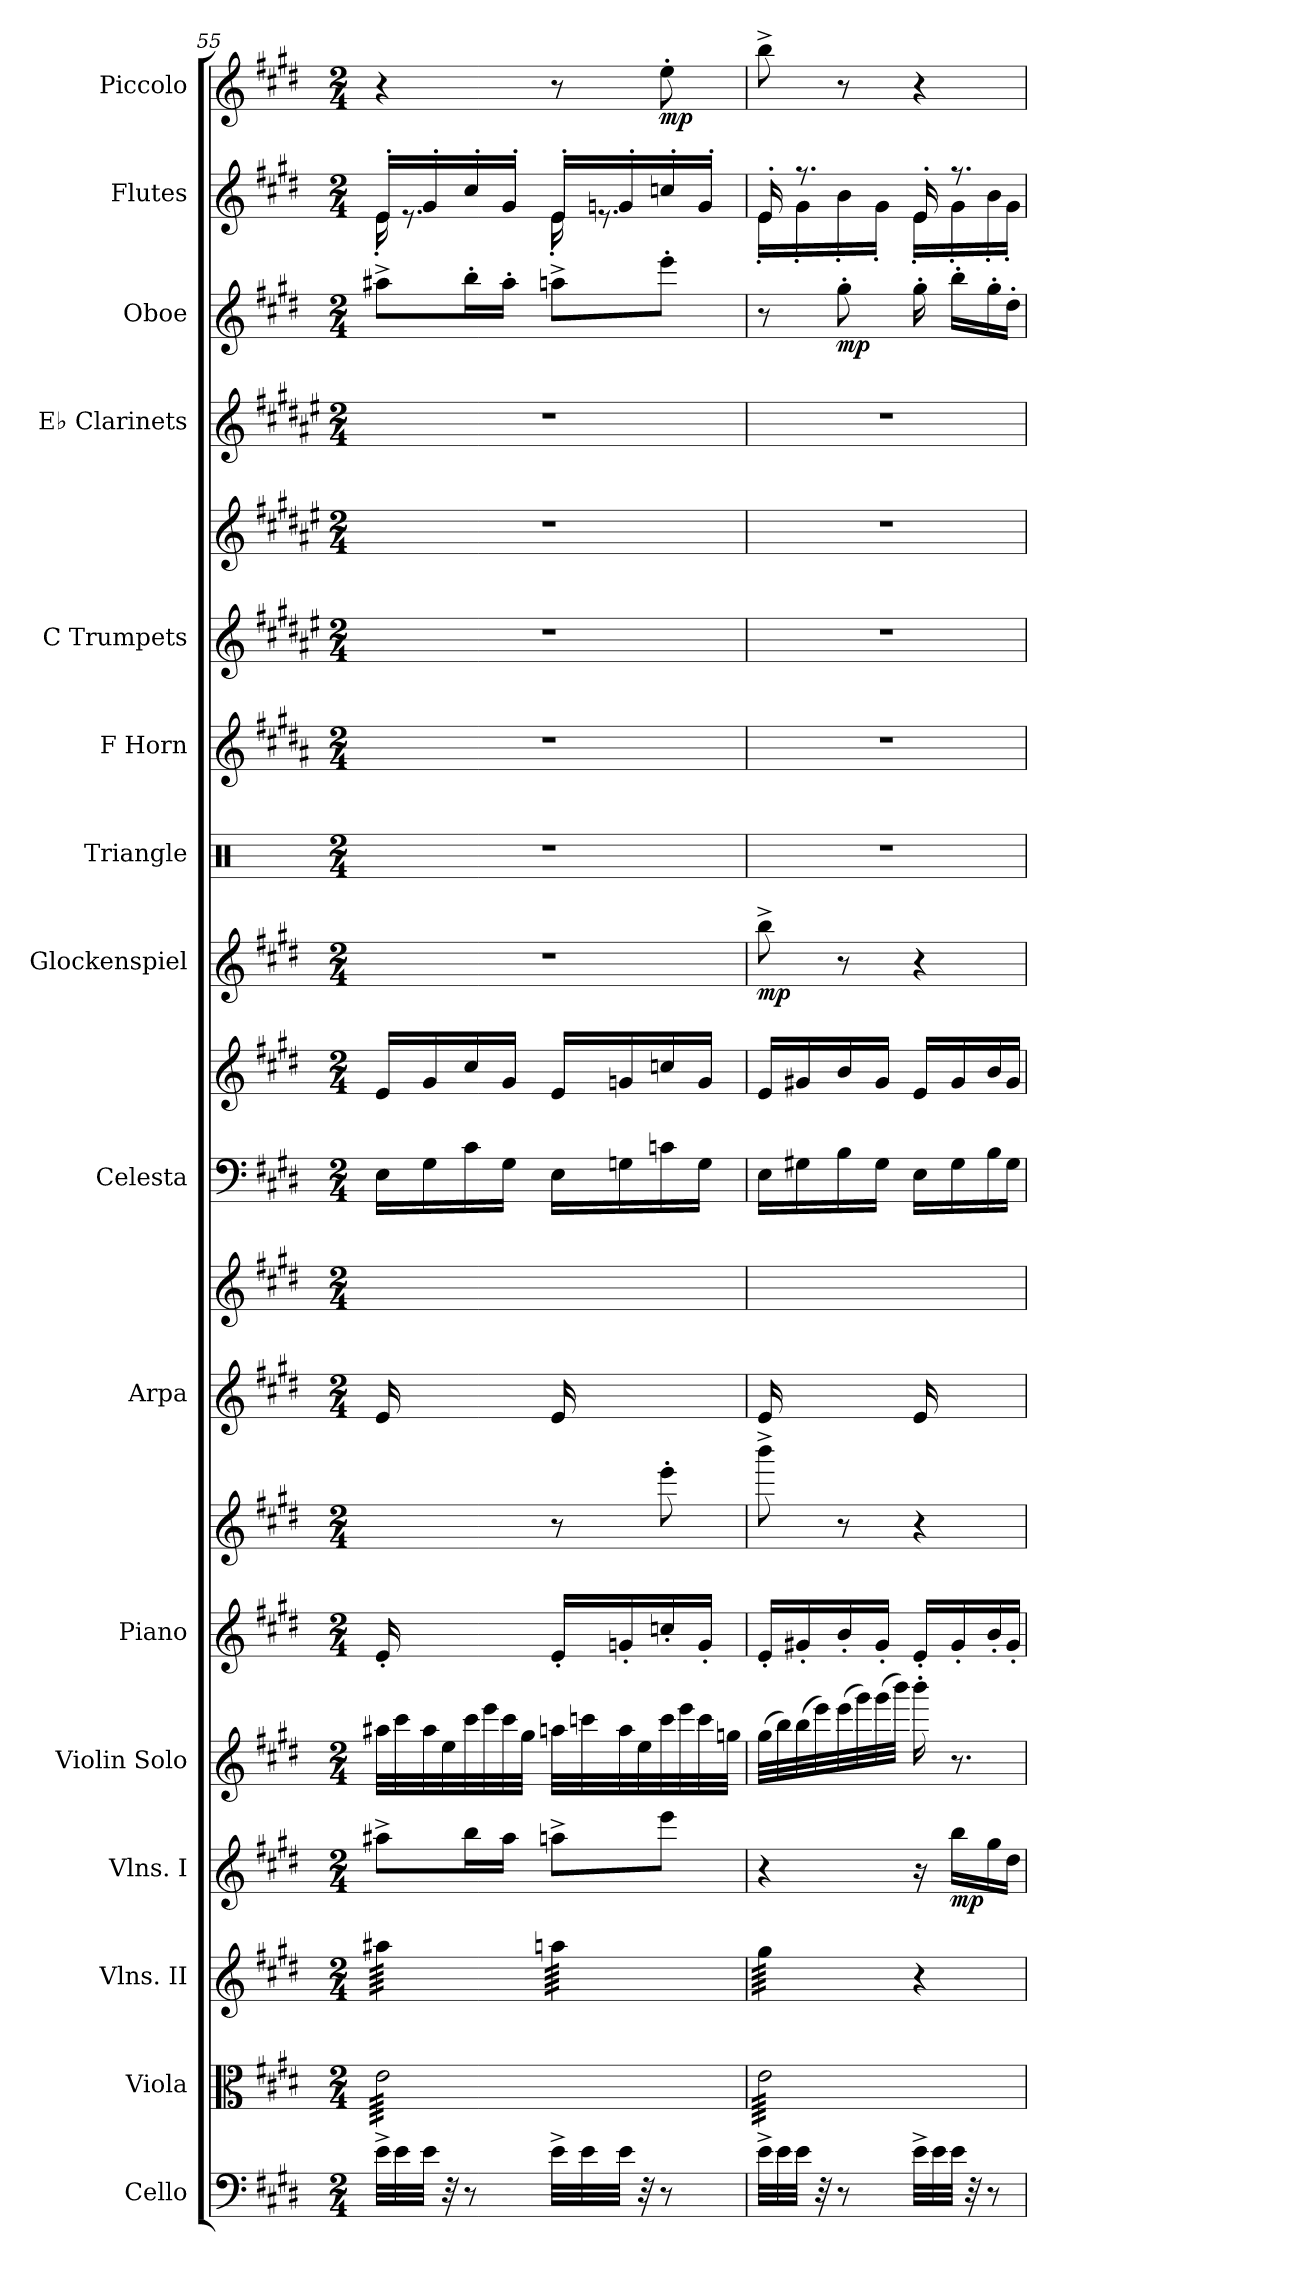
**kern	**kern	**kern	**kern	**dynam	**kern	**kern	**kern	**kern	**kern	**kern	**kern	**kern	**dynam	**kern	**kern	**kern	**kern	**kern	**kern	**dynam	**kern	**kern	**dynam
*part16	*part15	*part14	*part13	*part13	*part12	*part11	*part11	*part10	*part10	*part9	*part9	*part8	*part8	*part7	*part6	*part5	*part5	*part4	*part3	*part3	*part2	*part1	*part1
*staff20	*staff19	*staff18	*staff17	*staff17	*staff16	*staff15	*staff14	*staff13	*staff12	*staff11	*staff10	*staff9	*staff9	*staff8	*staff7	*staff6	*staff5	*staff4	*staff3	*staff3	*staff2	*staff1	*staff1
*I"Cello	*I"Viola	*I"Vlns. II	*I"Vlns. I	*	*I"Violin Solo	*I"Piano	*	*I"Arpa	*	*I"Celesta	*	*I"Glockenspiel	*	*I"Triangle	*I"F Horn	*I"C Trumpets	*	*I"E♭ Clarinets	*I"Oboe	*	*I"Flutes	*I"Piccolo	*
*	*	*I'Vlns. II	*I'Vlns. I	*	*I'Vln. solo	*I'Pno.	*	*I'Arpa	*	*I'Cel.	*	*I'Glock.	*	*I'Trgl.	*I'F Hn.	*I'C Tpt.	*	*I'E♭ Cl.	*I'Ob.	*	*I'Fl.	*I'Picc.	*
*clefF4	*clefC3	*clefG2	*clefG2	*	*clefG2	*clefG2	*clefG2	*clefG2	*clefG2	*clefF4	*clefG2	*clefG2	*	*clefX	*clefG2	*clefG2	*clefG2	*clefG2	*clefG2	*	*clefG2	*clefG2	*
*	*	*	*	*	*	*	*	*	*	*ITrd-7c-12	*ITrd-7c-12	*ITrd-14c-24	*	*	*ITrd4c7	*ITrd1c2	*ITrd1c2	*ITrd1c2	*	*	*	*ITrd-7c-12	*
*k[f#c#g#d#]	*k[f#c#g#d#]	*k[f#c#g#d#]	*k[f#c#g#d#]	*	*k[f#c#g#d#]	*k[f#c#g#d#]	*k[f#c#g#d#]	*k[f#c#g#d#]	*k[f#c#g#d#]	*k[f#c#g#d#]	*k[f#c#g#d#]	*k[f#c#g#d#]	*	*k[]	*k[f#c#g#d#]	*k[f#c#g#d#]	*k[f#c#g#d#]	*k[f#c#g#d#]	*k[f#c#g#d#]	*	*k[f#c#g#d#]	*k[f#c#g#d#]	*
*M2/4	*M2/4	*M2/4	*M2/4	*	*M2/4	*M2/4	*M2/4	*M2/4	*M2/4	*M2/4	*M2/4	*M2/4	*	*M2/4	*M2/4	*M2/4	*M2/4	*M2/4	*M2/4	*	*M2/4	*M2/4	*
=55	=55	=55	=55	=55	=55	=55	=55	=55	=55	=55	=55	=55	=55	=55	=55	=55	=55	=55	=55	=55	=55	=55	=55
*	*	*	*	*	*	*^	*	*^	*	*	*	*	*	*	*	*	*	*	*	*	*^	*	*
*	*tremolo	*	*	*	*	*	*	*	*	*	*	*	*	*	*	*	*	*	*	*	*	*	*	*	*	*
*	*	*tremolo	*	*	*	*	*	*	*	*	*	*	*	*	*	*	*	*	*	*	*	*	*	*	*	*
32e^\LLL	64e\LLLL	64aa#X\LLLL	8aa#X^\L	.	32aa#X\LLL	16e'/LL	4ryy	16ryy	16e/LL	2ryy	16ryy	16e\LL	16ee/LL	2r	.	2r	2r	2r	2r	2r	8aa#X^\L	.	16e'/LL	16e'\	4r	.
.	64e\	64aa#X\	.	.	.	.	.	.	.	.	.	.	.	.	.	.	.	.	.	.	.	.	.	.	.	.
32e\	64e\	64aa#X\	.	.	32ccc#\	.	.	.	.	.	.	.	.	.	.	.	.	.	.	.	.	.	.	.	.	.
.	64e\	64aa#X\	.	.	.	.	.	.	.	.	.	.	.	.	.	.	.	.	.	.	.	.	.	.	.	.
32e\JJJ	64e\	64aa#X\	.	.	32aa#\	4..ryy	.	16g#'\	8.ryy	.	16a-X\	16g#\	16gg#/	.	.	.	.	.	.	.	.	.	16g#'/	8.re	.	.
.	64e\	64aa#X\	.	.	.	.	.	.	.	.	.	.	.	.	.	.	.	.	.	.	.	.	.	.	.	.
32r	64e\	64aa#X\	.	.	32ee\	.	.	.	.	.	.	.	.	.	.	.	.	.	.	.	.	.	.	.	.	.
.	64e\	64aa#X\	.	.	.	.	.	.	.	.	.	.	.	.	.	.	.	.	.	.	.	.	.	.	.	.
8r	64e\	64aa#X\	16bb\L	.	32ccc#\	.	.	16cc#'\	.	.	16dd-X\	16cc#\	16ccc#/	.	.	.	.	.	.	.	16bb'\L	.	16cc#'/	.	.	.
.	64e\	64aa#X\	.	.	.	.	.	.	.	.	.	.	.	.	.	.	.	.	.	.	.	.	.	.	.	.
.	64e\	64aa#X\	.	.	32eee\	.	.	.	.	.	.	.	.	.	.	.	.	.	.	.	.	.	.	.	.	.
.	64e\	64aa#X\	.	.	.	.	.	.	.	.	.	.	.	.	.	.	.	.	.	.	.	.	.	.	.	.
.	64e\	64aa#X\	16aa#\JJ	.	32ccc#\	.	.	16g#'\JJ	.	.	16a-\JJ	16g#\JJ	16gg#/JJ	.	.	.	.	.	.	.	16aa#'\JJ	.	16g#'/JJ	.	.	.
.	64e\	64aa#X\	.	.	.	.	.	.	.	.	.	.	.	.	.	.	.	.	.	.	.	.	.	.	.	.
.	64e\	64aa#X\	.	.	32gg#\JJJ	.	.	.	.	.	.	.	.	.	.	.	.	.	.	.	.	.	.	.	.	.
.	64e\	64aa#X\JJJJ	.	.	.	.	.	.	.	.	.	.	.	.	.	.	.	.	.	.	.	.	.	.	.	.
32e^\LLL	64e\	64aan\LLLL	8aan^\L	.	32aan\LLL	.	16e'/LL	8r	16e/LL	.	16ryy	16e\LL	16ee/LL	.	.	.	.	.	.	.	8aan^\L	.	16e'/LL	16e'\	8r	.
.	64e\	64aan\	.	.	.	.	.	.	.	.	.	.	.	.	.	.	.	.	.	.	.	.	.	.	.	.
32e\	64e\	64aan\	.	.	32cccn\	.	.	.	.	.	.	.	.	.	.	.	.	.	.	.	.	.	.	.	.	.
.	64e\	64aan\	.	.	.	.	.	.	.	.	.	.	.	.	.	.	.	.	.	.	.	.	.	.	.	.
32e\JJJ	64e\	64aan\	.	.	32aa\	.	16gn'/	.	8.ryy	.	16gn\	16gn\	16ggn/	.	.	.	.	.	.	.	.	.	16gn'/	8.re	.	.
.	64e\	64aan\	.	.	.	.	.	.	.	.	.	.	.	.	.	.	.	.	.	.	.	.	.	.	.	.
32r	64e\	64aan\	.	.	32ee\	.	.	.	.	.	.	.	.	.	.	.	.	.	.	.	.	.	.	.	.	.
.	64e\	64aan\	.	.	.	.	.	.	.	.	.	.	.	.	.	.	.	.	.	.	.	.	.	.	.	.
!	!	!	!	!	!	!	!	!	!	!	!	!	!	!	!	!	!	!	!	!	!	!	!	!	!	!LO:DY:b
8r	64e\	64aan\	8eee\J	.	32ccc\	.	16ccn'/	8eee'\	.	.	16ccn\	16ccn\	16cccn/	.	.	.	.	.	.	.	8eee'\J	.	16ccn'/	.	8eee'\	mp
.	64e\	64aan\	.	.	.	.	.	.	.	.	.	.	.	.	.	.	.	.	.	.	.	.	.	.	.	.
.	64e\	64aan\	.	.	32eee\	.	.	.	.	.	.	.	.	.	.	.	.	.	.	.	.	.	.	.	.	.
.	64e\	64aan\	.	.	.	.	.	.	.	.	.	.	.	.	.	.	.	.	.	.	.	.	.	.	.	.
.	64e\	64aan\	.	.	32ccc\	.	16g'/JJ	.	.	.	16g\JJ	16g\JJ	16gg/JJ	.	.	.	.	.	.	.	.	.	16g'/JJ	.	.	.
.	64e\	64aan\	.	.	.	.	.	.	.	.	.	.	.	.	.	.	.	.	.	.	.	.	.	.	.	.
.	64e\	64aan\	.	.	32ggn\JJJ	.	.	.	.	.	.	.	.	.	.	.	.	.	.	.	.	.	.	.	.	.
.	64e\JJJJ	64aan\JJJJ	.	.	.	.	.	.	.	.	.	.	.	.	.	.	.	.	.	.	.	.	.	.	.	.
*	*	*	*	*	*	*v	*v	*	*	*	*	*	*	*	*	*	*	*	*	*	*	*	*	*	*	*
=56	=56	=56	=56	=56	=56	=56	=56	=56	=56	=56	=56	=56	=56	=56	=56	=56	=56	=56	=56	=56	=56	=56	=56	=56	=56
!	!	!	!	!	!	!	!	!	!	!	!	!	!	!LO:DY:b	!	!	!	!	!	!	!	!	!	!	!
32e^\LLL	64e\LLLL	64gg#\LLLL	4r	.	(>32gg#\LLL	16e'/LL	8bbb^\	16e/LL	2ryy	16ryy	16e\LL	16ee/LL	8bbbb^\	mp	2r	2r	2r	2r	2r	8r	.	16e'/	16e'\LL	8bbb^\	.
.	64e\	64gg#\	.	.	.	.	.	.	.	.	.	.	.	.	.	.	.	.	.	.	.	.	.	.	.
32e\	64e\	64gg#\	.	.	32bb\)	.	.	.	.	.	.	.	.	.	.	.	.	.	.	.	.	.	.	.	.
.	64e\	64gg#\	.	.	.	.	.	.	.	.	.	.	.	.	.	.	.	.	.	.	.	.	.	.	.
32e\JJJ	64e\	64gg#\	.	.	(>32bb\	16g#X'/	.	8.ryy	.	16a-X\	16g#X\	16gg#X/	.	.	.	.	.	.	.	.	.	8.r	16g#'\	.	.
.	64e\	64gg#\	.	.	.	.	.	.	.	.	.	.	.	.	.	.	.	.	.	.	.	.	.	.	.
32r	64e\	64gg#\	.	.	32eee\)	.	.	.	.	.	.	.	.	.	.	.	.	.	.	.	.	.	.	.	.
.	64e\	64gg#\	.	.	.	.	.	.	.	.	.	.	.	.	.	.	.	.	.	.	.	.	.	.	.
!	!	!	!	!	!	!	!	!	!	!	!	!	!	!	!	!	!	!	!	!	!LO:DY:b	!	!	!	!
8r	64e\	64gg#\	.	.	(>32eee\	16b'/	8r	.	.	16b\	16b\	16bb/	8r	.	.	.	.	.	.	8gg#'\	mp	.	16b'\	8r	.
.	64e\	64gg#\	.	.	.	.	.	.	.	.	.	.	.	.	.	.	.	.	.	.	.	.	.	.	.
.	64e\	64gg#\	.	.	32ggg#\)	.	.	.	.	.	.	.	.	.	.	.	.	.	.	.	.	.	.	.	.
.	64e\	64gg#\	.	.	.	.	.	.	.	.	.	.	.	.	.	.	.	.	.	.	.	.	.	.	.
.	64e\	64gg#\	.	.	(>32ggg#\	16g#'/JJ	.	.	.	16a-\JJ	16g#\JJ	16gg#/JJ	.	.	.	.	.	.	.	.	.	.	16g#'\JJ	.	.
.	64e\	64gg#\	.	.	.	.	.	.	.	.	.	.	.	.	.	.	.	.	.	.	.	.	.	.	.
.	64e\	64gg#\	.	.	32bbb\JJJ)	.	.	.	.	.	.	.	.	.	.	.	.	.	.	.	.	.	.	.	.
.	64e\	64gg#\JJJJ	.	.	.	.	.	.	.	.	.	.	.	.	.	.	.	.	.	.	.	.	.	.	.
*	*	*Xtremolo	*	*	*	*	*	*	*	*	*	*	*	*	*	*	*	*	*	*	*	*	*	*	*
32e^\LLL	64e\	4r	16r	.	16bbb'\	16e'/LL	4r	16e/LL	.	16ryy	16e\LL	16ee/LL	4r	.	.	.	.	.	.	16gg#'\	.	16e'/	16e'\LL	4r	.
.	64e\	.	.	.	.	.	.	.	.	.	.	.	.	.	.	.	.	.	.	.	.	.	.	.	.
32e\	64e\	.	.	.	.	.	.	.	.	.	.	.	.	.	.	.	.	.	.	.	.	.	.	.	.
.	64e\	.	.	.	.	.	.	.	.	.	.	.	.	.	.	.	.	.	.	.	.	.	.	.	.
!	!	!	!	!LO:DY:b	!	!	!	!	!	!	!	!	!	!	!	!	!	!	!	!	!	!	!	!	!
32e\JJJ	64e\	.	16bb\LL	mp	8.r	16g#'/	.	8.ryy	.	16g#\	16g#\	16gg#/	.	.	.	.	.	.	.	16bb'\LL	.	8.r	16g#'\	.	.
.	64e\	.	.	.	.	.	.	.	.	.	.	.	.	.	.	.	.	.	.	.	.	.	.	.	.
32r	64e\	.	.	.	.	.	.	.	.	.	.	.	.	.	.	.	.	.	.	.	.	.	.	.	.
.	64e\	.	.	.	.	.	.	.	.	.	.	.	.	.	.	.	.	.	.	.	.	.	.	.	.
8r	64e\	.	16gg#\	.	.	16b'/	.	.	.	16b\	16b\	16bb/	.	.	.	.	.	.	.	16gg#'\	.	.	16b'\	.	.
.	64e\	.	.	.	.	.	.	.	.	.	.	.	.	.	.	.	.	.	.	.	.	.	.	.	.
.	64e\	.	.	.	.	.	.	.	.	.	.	.	.	.	.	.	.	.	.	.	.	.	.	.	.
.	64e\	.	.	.	.	.	.	.	.	.	.	.	.	.	.	.	.	.	.	.	.	.	.	.	.
.	64e\	.	16dd#\JJ	.	.	16g#'/JJ	.	.	.	16g#\JJ	16g#\JJ	16gg#/JJ	.	.	.	.	.	.	.	16dd#'\JJ	.	.	16g#'\JJ	.	.
.	64e\	.	.	.	.	.	.	.	.	.	.	.	.	.	.	.	.	.	.	.	.	.	.	.	.
.	64e\	.	.	.	.	.	.	.	.	.	.	.	.	.	.	.	.	.	.	.	.	.	.	.	.
.	64e\JJJJ	.	.	.	.	.	.	.	.	.	.	.	.	.	.	.	.	.	.	.	.	.	.	.	.
*	*Xtremolo	*	*	*	*	*	*	*	*	*	*	*	*	*	*	*	*	*	*	*	*	*	*	*	*
*	*	*	*	*	*	*	*	*v	*v	*	*	*	*	*	*	*	*	*	*	*	*	*v	*v	*	*
=	=	=	=	=	=	=	=	=	=	=	=	=	=	=	=	=	=	=	=	=	=	=	=
*-	*-	*-	*-	*-	*-	*-	*-	*-	*-	*-	*-	*-	*-	*-	*-	*-	*-	*-	*-	*-	*-	*-	*-
